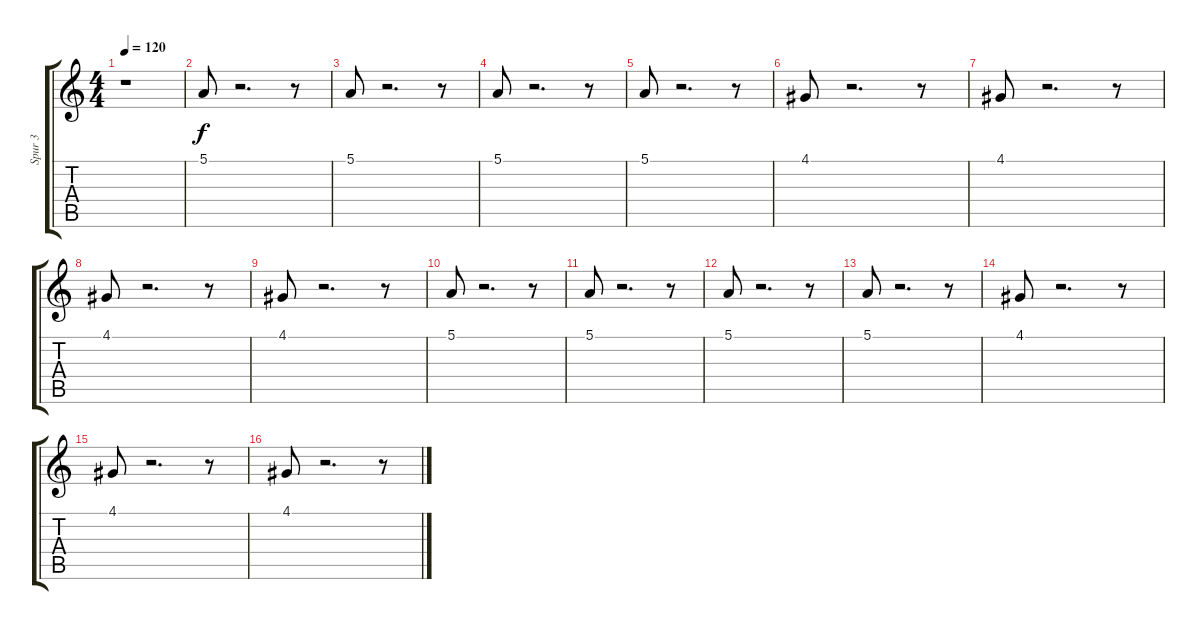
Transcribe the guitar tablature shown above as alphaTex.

\track ("Spur 3" "Spur 3") {instrument musicbox}
\staff {score tabs}
\tuning (E4 B3 G3 D3 A2 E2) {hide}
\ts (4 4)
\tempo 120
\clef g2
\ks c
r.1{dy f} |
5.1.8 r.2{d} r.8 |
5.1.8 r.2{d} r.8 |
5.1.8 r.2{d} r.8 |
5.1.8 r.2{d} r.8 |
4.1.8 r.2{d} r.8 |
4.1.8 r.2{d} r.8 |
4.1.8 r.2{d} r.8 |
4.1.8 r.2{d} r.8 |
5.1.8 r.2{d} r.8 |
5.1.8 r.2{d} r.8 |
5.1.8 r.2{d} r.8 |
5.1.8 r.2{d} r.8 |
4.1.8 r.2{d} r.8 |
4.1.8 r.2{d} r.8 |
4.1.8 r.2{d} r.8
